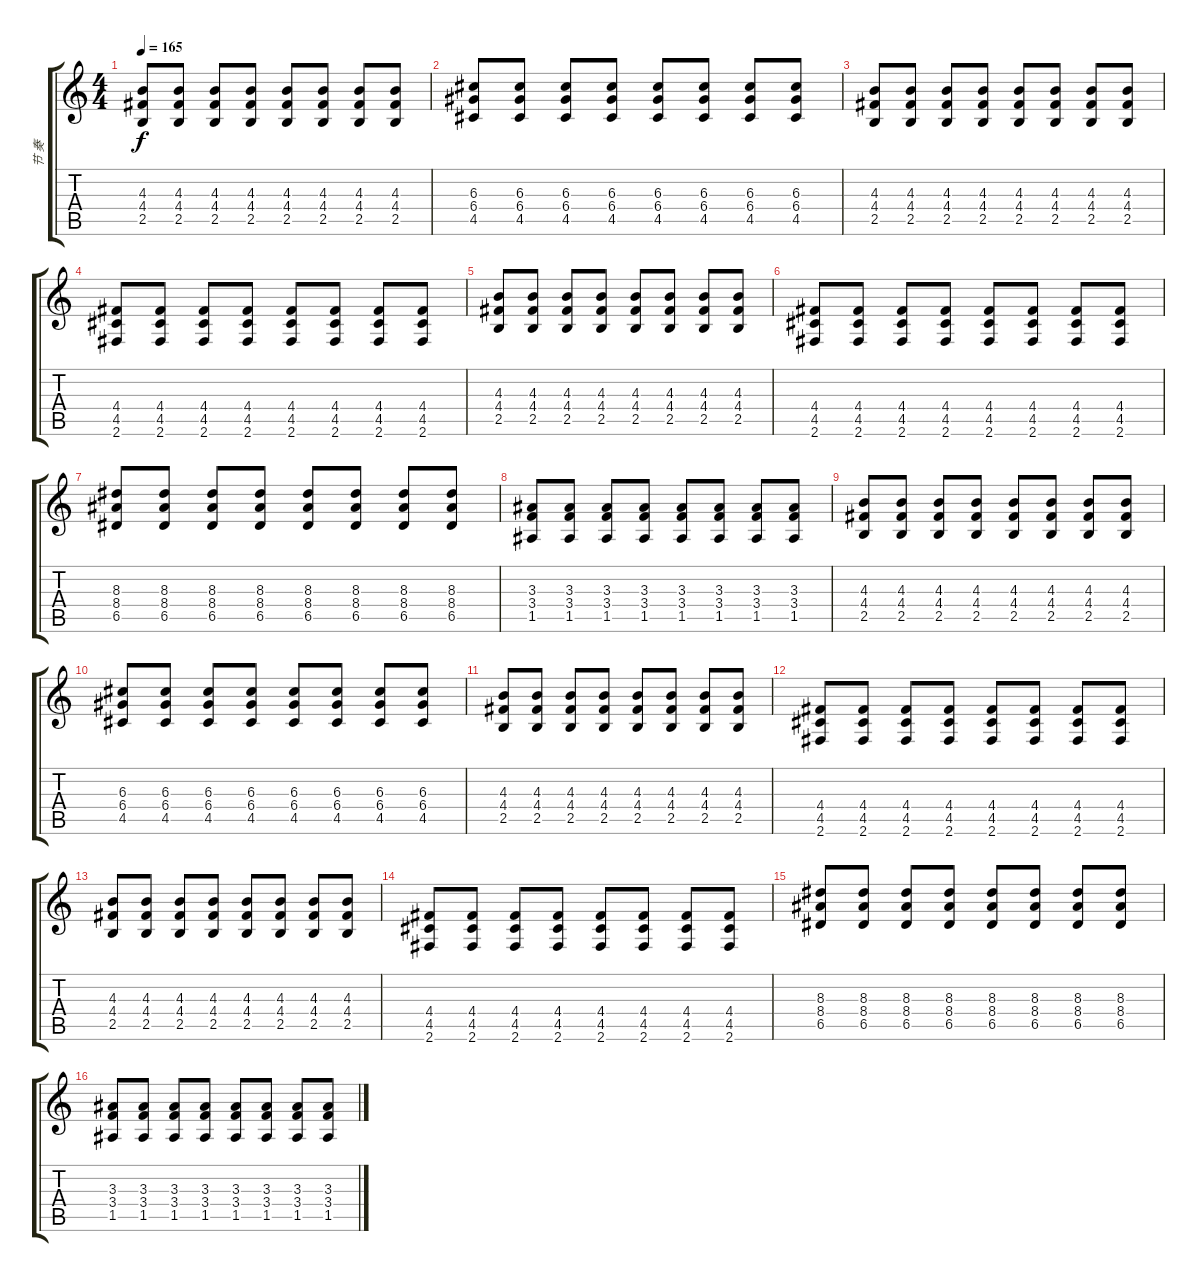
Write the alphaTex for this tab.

\track ("节 奏" "节 奏") {instrument overdrivenguitar}
\staff {score tabs}
\tuning (E4 B3 G3 D3 A2 E2) {hide}
\ts (4 4)
\tempo 165
\clef g2
\ks c
(4.3 4.4 2.5).8{dy f} (4.3 4.4 2.5).8 (4.3 4.4 2.5).8 (4.3 4.4 2.5).8 (4.3 4.4 2.5).8 (4.3 4.4 2.5).8 (4.3 4.4 2.5).8 (4.3 4.4 2.5).8 |
(6.3 6.4 4.5).8 (6.3 6.4 4.5).8 (6.3 6.4 4.5).8 (6.3 6.4 4.5).8 (6.3 6.4 4.5).8 (6.3 6.4 4.5).8 (6.3 6.4 4.5).8 (6.3 6.4 4.5).8 |
(4.3 4.4 2.5).8 (4.3 4.4 2.5).8 (4.3 4.4 2.5).8 (4.3 4.4 2.5).8 (4.3 4.4 2.5).8 (4.3 4.4 2.5).8 (4.3 4.4 2.5).8 (4.3 4.4 2.5).8 |
(4.4 4.5 2.6).8 (4.4 4.5 2.6).8 (4.4 4.5 2.6).8 (4.4 4.5 2.6).8 (4.4 4.5 2.6).8 (4.4 4.5 2.6).8 (4.4 4.5 2.6).8 (4.4 4.5 2.6).8 |
(4.3 4.4 2.5).8 (4.3 4.4 2.5).8 (4.3 4.4 2.5).8 (4.3 4.4 2.5).8 (4.3 4.4 2.5).8 (4.3 4.4 2.5).8 (4.3 4.4 2.5).8 (4.3 4.4 2.5).8 |
(4.4 4.5 2.6).8 (4.4 4.5 2.6).8 (4.4 4.5 2.6).8 (4.4 4.5 2.6).8 (4.4 4.5 2.6).8 (4.4 4.5 2.6).8 (4.4 4.5 2.6).8 (4.4 4.5 2.6).8 |
(8.3 8.4 6.5).8 (8.3 8.4 6.5).8 (8.3 8.4 6.5).8 (8.3 8.4 6.5).8 (8.3 8.4 6.5).8 (8.3 8.4 6.5).8 (8.3 8.4 6.5).8 (8.3 8.4 6.5).8 |
(3.3 3.4 1.5).8 (3.3 3.4 1.5).8 (3.3 3.4 1.5).8 (3.3 3.4 1.5).8 (3.3 3.4 1.5).8 (3.3 3.4 1.5).8 (3.3 3.4 1.5).8 (3.3 3.4 1.5).8 |
(4.3 4.4 2.5).8 (4.3 4.4 2.5).8 (4.3 4.4 2.5).8 (4.3 4.4 2.5).8 (4.3 4.4 2.5).8 (4.3 4.4 2.5).8 (4.3 4.4 2.5).8 (4.3 4.4 2.5).8 |
(6.3 6.4 4.5).8 (6.3 6.4 4.5).8 (6.3 6.4 4.5).8 (6.3 6.4 4.5).8 (6.3 6.4 4.5).8 (6.3 6.4 4.5).8 (6.3 6.4 4.5).8 (6.3 6.4 4.5).8 |
(4.3 4.4 2.5).8 (4.3 4.4 2.5).8 (4.3 4.4 2.5).8 (4.3 4.4 2.5).8 (4.3 4.4 2.5).8 (4.3 4.4 2.5).8 (4.3 4.4 2.5).8 (4.3 4.4 2.5).8 |
(4.4 4.5 2.6).8 (4.4 4.5 2.6).8 (4.4 4.5 2.6).8 (4.4 4.5 2.6).8 (4.4 4.5 2.6).8 (4.4 4.5 2.6).8 (4.4 4.5 2.6).8 (4.4 4.5 2.6).8 |
(4.3 4.4 2.5).8 (4.3 4.4 2.5).8 (4.3 4.4 2.5).8 (4.3 4.4 2.5).8 (4.3 4.4 2.5).8 (4.3 4.4 2.5).8 (4.3 4.4 2.5).8 (4.3 4.4 2.5).8 |
(4.4 4.5 2.6).8 (4.4 4.5 2.6).8 (4.4 4.5 2.6).8 (4.4 4.5 2.6).8 (4.4 4.5 2.6).8 (4.4 4.5 2.6).8 (4.4 4.5 2.6).8 (4.4 4.5 2.6).8 |
(8.3 8.4 6.5).8 (8.3 8.4 6.5).8 (8.3 8.4 6.5).8 (8.3 8.4 6.5).8 (8.3 8.4 6.5).8 (8.3 8.4 6.5).8 (8.3 8.4 6.5).8 (8.3 8.4 6.5).8 |
(3.3 3.4 1.5).8 (3.3 3.4 1.5).8 (3.3 3.4 1.5).8 (3.3 3.4 1.5).8 (3.3 3.4 1.5).8 (3.3 3.4 1.5).8 (3.3 3.4 1.5).8 (3.3 3.4 1.5).8
